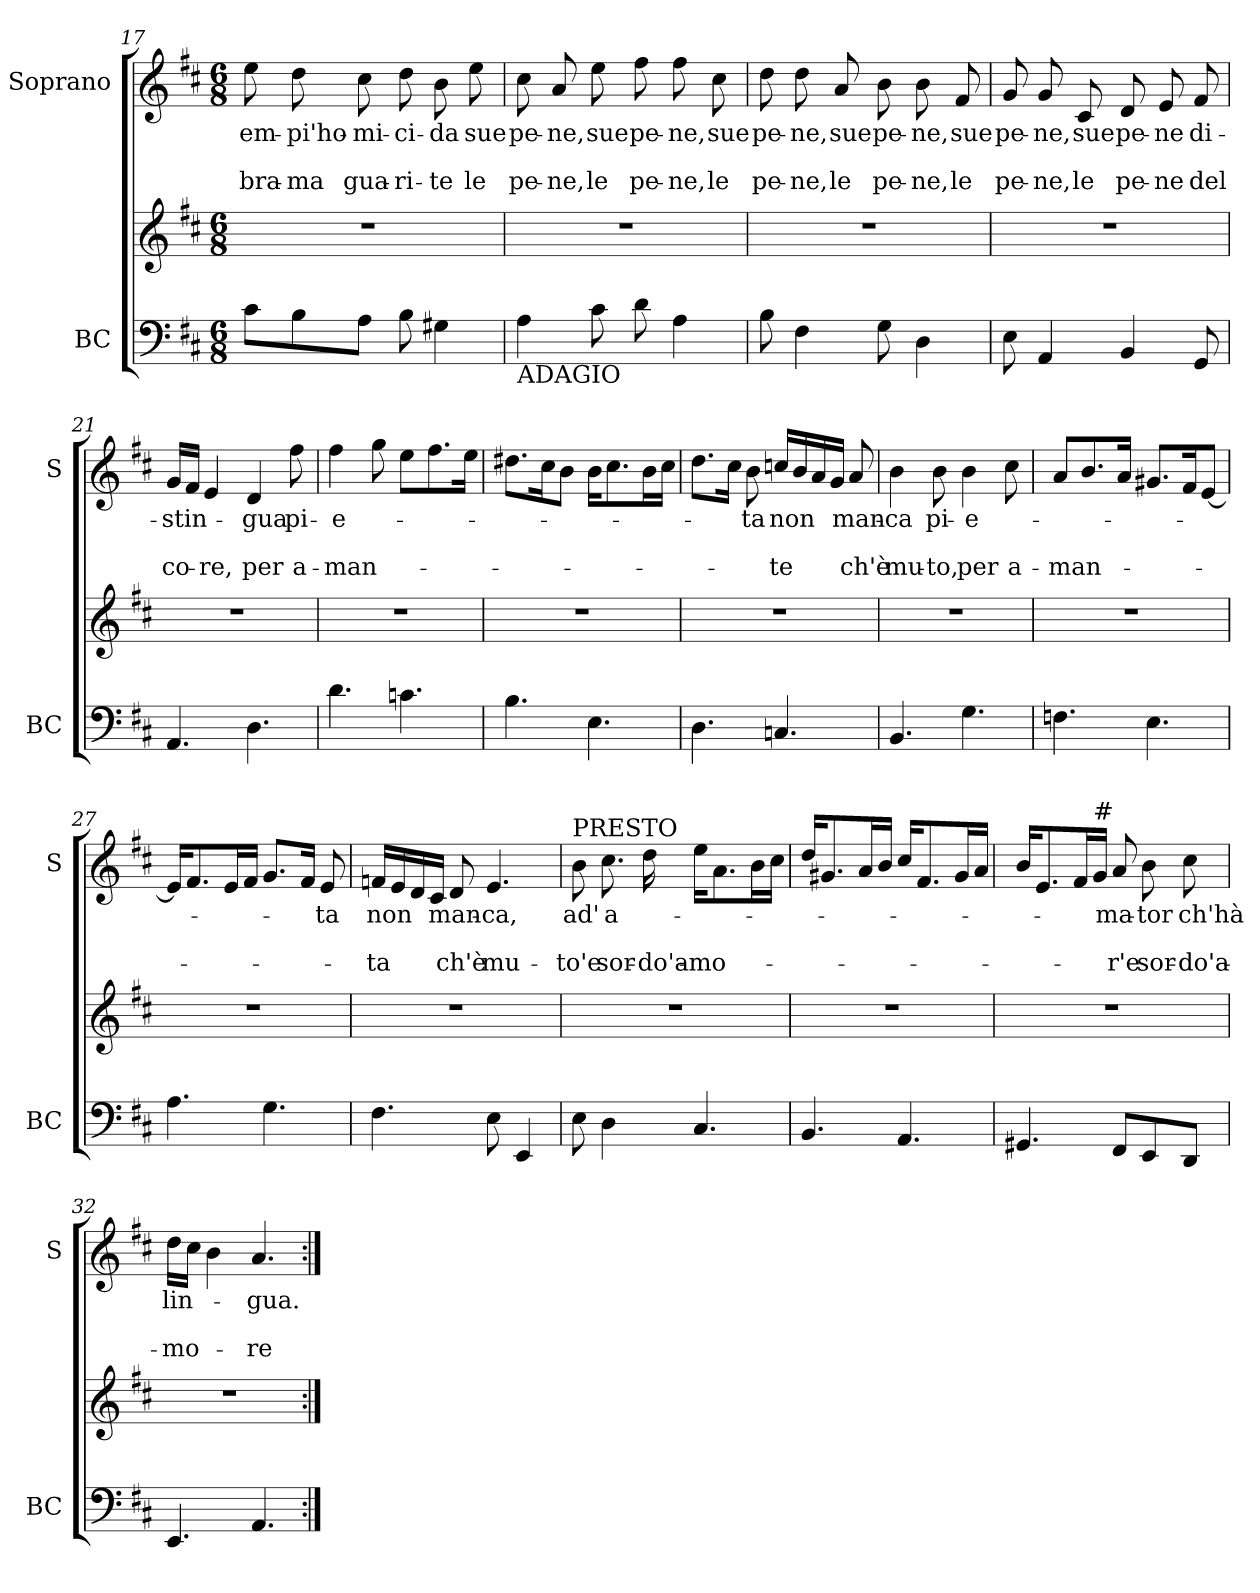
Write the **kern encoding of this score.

**kern	**kern	**kern	**text	**text	**text
*part2	*part2	*part1	*part1	*part1	*part1
*staff3	*staff2	*staff1	*staff1	*staff1	*staff1
*I"BC	*	*I"Soprano	*	*	*
*I'BC	*	*I'S	*	*	*
!!LO:LB:g=z
*clefF4	*clefG2	*clefG2	*	*	*
*k[f#c#]	*k[f#c#]	*k[f#c#]	*	*	*
*D:	*D:	*D:	*	*	*
*M6/8	*M6/8	*M6/8	*	*	*
=17	=17	=17	=17	=17	=17
!	!	!	!LO:LY:b	!	!LO:LY:b
8c#\L	2.r	8ee\	em-	.	bra-
!	!	!	!LO:LY:b	!	!LO:LY:b
8B\	.	8dd\	-pi'ho-	.	-ma
!	!	!	!LO:LY:b	!	!LO:LY:b
8A\J	.	8cc#\	-mi-	.	gua-
!	!	!	!LO:LY:b	!	!LO:LY:b
8B\	.	8dd\	-ci-	.	-ri-
!	!	!	!LO:LY:b	!	!LO:LY:b
4G#X\	.	8b\	-da	.	-te
!	!	!	!LO:LY:b	!	!LO:LY:b
.	.	8ee\	sue	.	le
=18	=18	=18	=18	=18	=18
!LO:TX:b:t=ADAGIO	!	!	!	!	!
!	!	!	!LO:LY:b	!	!LO:LY:b
4A\	2.r	8cc#\	pe-	.	pe-
!	!	!	!LO:LY:b	!	!LO:LY:b
.	.	8a/	-ne,	.	-ne,
!	!	!	!LO:LY:b	!	!LO:LY:b
8c#\	.	8ee\	sue	.	le
!	!	!	!LO:LY:b	!	!LO:LY:b
8d\	.	8ff#\	pe-	.	pe-
!	!	!	!LO:LY:b	!	!LO:LY:b
4A\	.	8ff#\	-ne,	.	-ne,
!	!	!	!LO:LY:b	!	!LO:LY:b
.	.	8cc#\	sue	.	le
=19	=19	=19	=19	=19	=19
!	!	!	!LO:LY:b	!	!LO:LY:b
8B\	2.r	8dd\	pe-	.	pe-
!	!	!	!LO:LY:b	!	!LO:LY:b
4F#\	.	8dd\	-ne,	.	-ne,
!	!	!	!LO:LY:b	!	!LO:LY:b
.	.	8a/	sue	.	le
!	!	!	!LO:LY:b	!	!LO:LY:b
8G\	.	8b\	pe-	.	pe-
!	!	!	!LO:LY:b	!	!LO:LY:b
4D\	.	8b\	-ne,	.	-ne,
!	!	!	!LO:LY:b	!	!LO:LY:b
.	.	8f#/	sue	.	le
=20	=20	=20	=20	=20	=20
!	!	!	!LO:LY:b	!	!LO:LY:b
8E\	2.r	8g/	pe-	.	pe-
!	!	!	!LO:LY:b	!	!LO:LY:b
4AA/	.	8g/	-ne,	.	-ne,
!	!	!	!LO:LY:b	!	!LO:LY:b
.	.	8c#/	sue	.	le
!	!	!	!LO:LY:b	!	!LO:LY:b
4BB/	.	8d/	pe-	.	pe-
!	!	!	!LO:LY:b	!	!LO:LY:b
.	.	8e/	-ne	.	-ne
!	!	!	!LO:LY:b	!	!LO:LY:b
8GG/	.	8f#/	di-	.	del
!!LO:LB:g=z
=21	=21	=21	=21	=21	=21
!	!	!	!LO:LY:b	!	!LO:LY:b
4.AA/	2.r	16g/LL	-stin-	.	co-
.	.	16f#/JJ	.	.	.
!	!	!	!	!	!LO:LY:b
.	.	4e/	.	.	-re,
!	!	!	!LO:LY:b	!	!LO:LY:b
4.D\	.	4d/	-gua	.	per
!	!	!	!LO:LY:b	!	!LO:LY:b
.	.	8ff#\	pi-	.	a-
=22	=22	=22	=22	=22	=22
!	!	!	!LO:LY:b	!	!LO:LY:b
4.d\	2.r	4ff#\	-e-	.	-man-
.	.	8gg\	.	.	.
4.cn\	.	8ee\L	.	.	.
.	.	8.ff#\	.	.	.
.	.	16ee\Jk	.	.	.
=23	=23	=23	=23	=23	=23
4.B\	2.r	8.dd#X\L	.	.	.
.	.	16cc#\k	.	.	.
.	.	8b\J	.	.	.
4.E\	.	16b\KL	.	.	.
.	.	8.cc#\	.	.	.
.	.	16b\L	.	.	.
.	.	16cc#\JJ	.	.	.
=24	=24	=24	=24	=24	=24
4.D\	2.r	8.dd\L	.	.	.
.	.	16cc#\Jk	.	.	.
!	!	!	!LO:LY:b	!	!
.	.	8b\	-ta	.	.
!	!	!	!LO:LY:b	!	!LO:LY:b
4.Cn/	.	16ccn/LL	non	.	-te
.	.	16b/	.	.	.
.	.	16a/	.	.	.
.	.	16g/JJ	.	.	.
!	!	!	!LO:LY:b	!	!LO:LY:b
.	.	8a/	man-	.	ch'è
!!LO:PB:g=z
=25	=25	=25	=25	=25	=25
!	!	!	!LO:LY:b	!	!LO:LY:b
4.BB/	2.r	4b\	-ca	.	mu-
!	!	!	!LO:LY:b	!	!LO:LY:b
.	.	8b\	pi-	.	-to,
!	!	!	!LO:LY:b	!	!LO:LY:b
4.G\	.	4b\	-e-	.	per
!	!	!	!	!	!LO:LY:b
.	.	8cc#\	.	.	a-
=26	=26	=26	=26	=26	=26
!	!	!	!	!	!LO:LY:b
4.Fn\	2.r	8a/L	.	.	-man-
.	.	8.b/	.	.	.
.	.	16a/Jk	.	.	.
4.E\	.	8.g#X/L	.	.	.
.	.	16f#/k	.	.	.
.	.	[8e/J	.	.	.
=27	=27	=27	=27	=27	=27
4.A\	2.r	16e/KL]	.	.	.
.	.	8.f#/	.	.	.
.	.	16e/L	.	.	.
.	.	16f#/JJ	.	.	.
4.G\	.	8.g/L	.	.	.
.	.	16f#/Jk	.	.	.
!	!	!	!LO:LY:b	!	!
.	.	8e/	-ta	.	.
=28	=28	=28	=28	=28	=28
!	!	!	!LO:LY:b	!	!LO:LY:b
4.F#\	2.r	16fn/LL	non	.	-ta
.	.	16e/	.	.	.
.	.	16d/	.	.	.
.	.	16c#/JJ	.	.	.
!	!	!	!LO:LY:b	!	!LO:LY:b
.	.	8d/	man-	.	ch'è
!	!	!	!LO:LY:b	!	!LO:LY:b
8E\	.	4.e/	-ca,	.	mu-
4EE/	.	.	.	.	.
!!LO:LB:g=z
=29	=29	=29	=29	=29	=29
!	!	!LO:TX:a:t=PRESTO	!	!	!
!	!	!	!LO:LY:b	!	!LO:LY:b
8E\	2.r	8b\	ad'	.	-to'e
!	!	!	!LO:LY:b	!	!LO:LY:b
4D\	.	8.cc#\	a-	.	sor-
!	!	!	!	!	!LO:LY:b
.	.	16dd\	.	.	-do'a-
!	!	!	!	!	!LO:LY:b
4.C#/	.	16ee\KL	.	.	-mo-
.	.	8.a\	.	.	.
.	.	16b\L	.	.	.
.	.	16cc#\JJ	.	.	.
=30	=30	=30	=30	=30	=30
4.BB/	2.r	16dd/KL	.	.	.
.	.	8.g#X/	.	.	.
.	.	16a/L	.	.	.
.	.	16b/JJ	.	.	.
4.AA/	.	16cc#/KL	.	.	.
.	.	8.f#/	.	.	.
.	.	16g#/L	.	.	.
.	.	16a/JJ	.	.	.
=31	=31	=31	=31	=31	=31
4.GG#X/	2.r	16b/KL	.	.	.
.	.	8.e/	.	.	.
.	.	16f#/L	.	.	.
!	!	!LO:TX:a:t=#	!	!	!
.	.	16g/JJ	.	.	.
!	!	!	!LO:LY:b	!	!LO:LY:b
8FF#/L	.	8a/	-ma-	.	-r'e
!	!	!	!LO:LY:b	!	!LO:LY:b
8EE/	.	8b\	-tor	.	sor-
!	!	!	!LO:LY:b	!	!LO:LY:b
8DD/J	.	8cc#\	ch'hà	.	-do'a-
=32	=32	=32	=32	=32	=32
!	!	!	!LO:LY:b	!	!LO:LY:b
4.EE/	2.r	16dd\LL	lin-	.	-mo-
.	.	16cc#\JJ	.	.	.
.	.	4b\	.	.	.
!	!	!	!LO:LY:b	!	!LO:LY:b
4.AA/	.	4.a/	-gua.	.	-re
=:|!	=:|!	=:|!	=:|!	=:|!	=:|!
*-	*-	*-	*-	*-	*-
